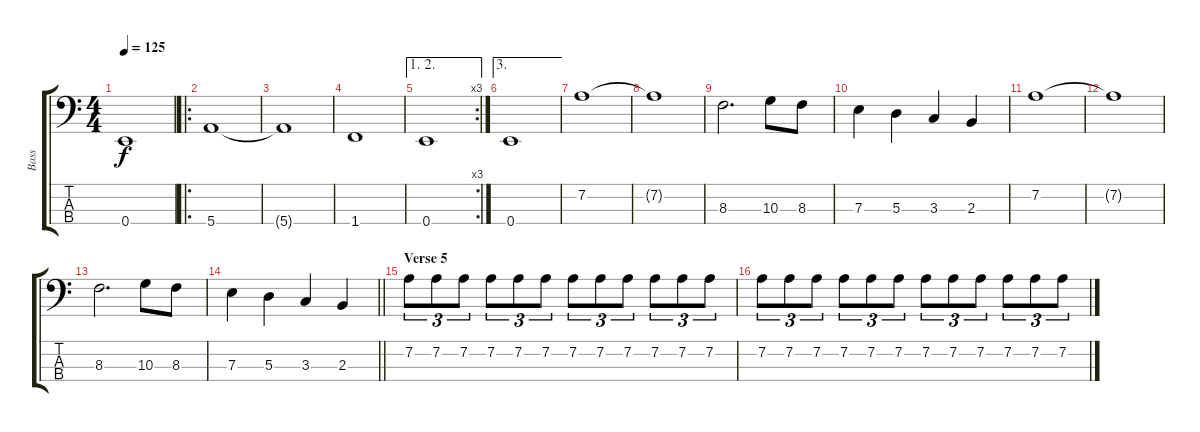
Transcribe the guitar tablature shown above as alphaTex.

\track ("Bass" "Bass") {instrument electricbassfinger}
\staff {score tabs}
\tuning (G2 D2 A1 E1) {hide}
\ts (4 4)
\tempo 125
\clef f4
\ks c
0.4.1{dy f} |
\ro
5.4.1 |
5.4{t}.1 |
1.4.1 |
\ae (1 2)
\rc 3
0.4.1 |
\ae 3
0.4.1 |
7.2.1 |
7.2{t}.1 |
8.3.2{d} 10.3.8 8.3.8 |
7.3.4 5.3.4 3.3.4 2.3.4 |
7.2.1 |
7.2{t}.1 |
8.3.2{d} 10.3.8 8.3.8 |
\barLineRight lightlight
7.3.4 5.3.4 3.3.4 2.3.4 |
\section ("" "Verse 5")
7.2.8{tu (3 2)} 7.2.8{tu (3 2)} 7.2.8{tu (3 2)} 7.2.8{tu (3 2)} 7.2.8{tu (3 2)} 7.2.8{tu (3 2)} 7.2.8{tu (3 2)} 7.2.8{tu (3 2)} 7.2.8{tu (3 2)} 7.2.8{tu (3 2)} 7.2.8{tu (3 2)} 7.2.8{tu (3 2)} |
7.2.8{tu (3 2)} 7.2.8{tu (3 2)} 7.2.8{tu (3 2)} 7.2.8{tu (3 2)} 7.2.8{tu (3 2)} 7.2.8{tu (3 2)} 7.2.8{tu (3 2)} 7.2.8{tu (3 2)} 7.2.8{tu (3 2)} 7.2.8{tu (3 2)} 7.2.8{tu (3 2)} 7.2.8{tu (3 2)}
